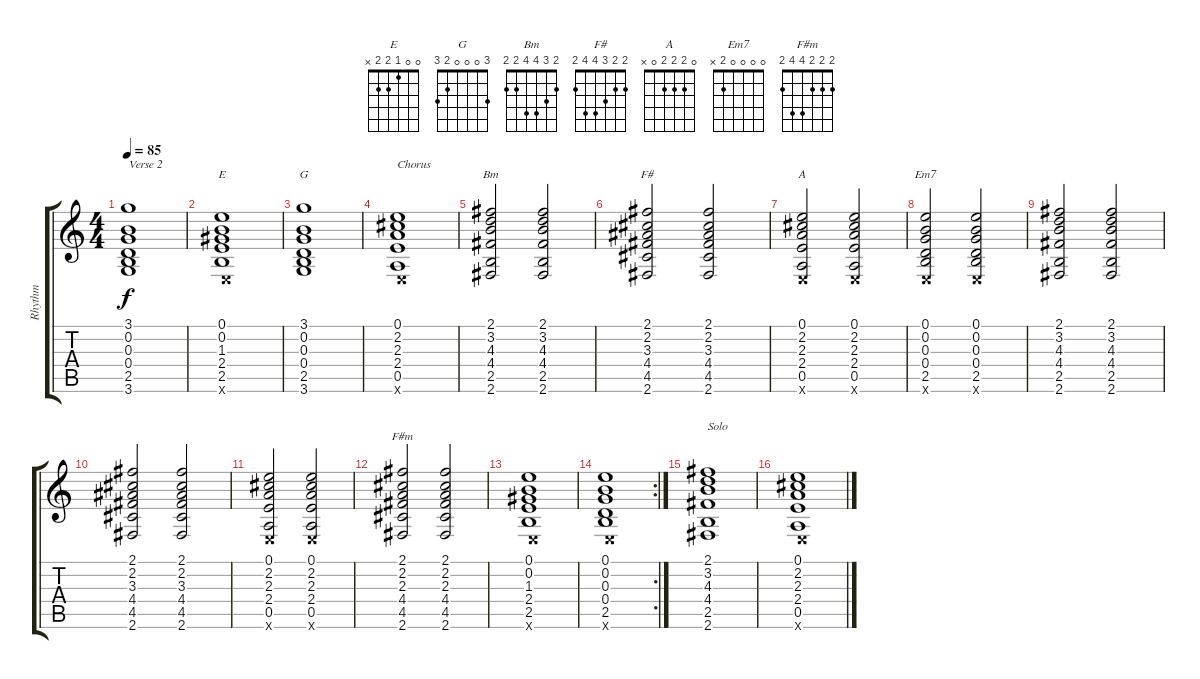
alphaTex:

\track ("Rhythm" "Rhythm") {instrument electricguitarclean}
\staff {score tabs}
\tuning (E4 B3 G3 D3 A2 E2) {hide}
\chord ("E" 0 0 1 2 2 x)
\chord ("G" 3 0 0 0 2 3)
\chord ("Bm" 2 3 4 4 2 2)
\chord ("F#" 2 2 3 4 4 2)
\chord ("A" 0 2 2 2 0 x)
\chord ("Em7" 0 0 0 0 2 x)
\chord ("F#m" 2 2 2 4 4 2)
\ts (4 4)
\tempo 85
\clef g2
\ks c
(3.1 0.2 0.3 0.4 2.5 3.6).1{txt "Verse 2" dy f} |
(0.1 0.2 1.3 2.4 2.5 0.6{x}).1{ch "E"} |
(3.1 0.2 0.3 0.4 2.5 3.6).1{ch "G"} |
(0.1 2.2 2.3 2.4 0.5 0.6{x}).1{txt "Chorus"} |
(2.1 3.2 4.3 4.4 2.5 2.6).2{ch "Bm"} (2.1 3.2 4.3 4.4 2.5 2.6).2 |
(2.1 2.2 3.3 4.4 4.5 2.6).2{ch "F#"} (2.1 2.2 3.3 4.4 4.5 2.6).2 |
(0.1 2.2 2.3 2.4 0.5 0.6{x}).2{ch "A"} (0.1 2.2 2.3 2.4 0.5 0.6{x}).2 |
(0.1 0.2 0.3 0.4 2.5 0.6{x}).2{ch "Em7"} (0.1 0.2 0.3 0.4 2.5 0.6{x}).2 |
(2.1 3.2 4.3 4.4 2.5 2.6).2 (2.1 3.2 4.3 4.4 2.5 2.6).2 |
(2.1 2.2 3.3 4.4 4.5 2.6).2 (2.1 2.2 3.3 4.4 4.5 2.6).2 |
(0.1 2.2 2.3 2.4 0.5 0.6{x}).2 (0.1 2.2 2.3 2.4 0.5 0.6{x}).2 |
(2.1 2.2 2.3 4.4 4.5 2.6).2{ch "F#m"} (2.1 2.2 2.3 4.4 4.5 2.6).2 |
(0.1 0.2 1.3 2.4 2.5 0.6{x}).1 |
\rc 2
(0.1 0.2 0.3 0.4 2.5 0.6{x}).1 |
(2.1 3.2 4.3 4.4 2.5 2.6).1{txt "Solo"} |
(0.1 2.2 2.3 2.4 0.5 0.6{x}).1
